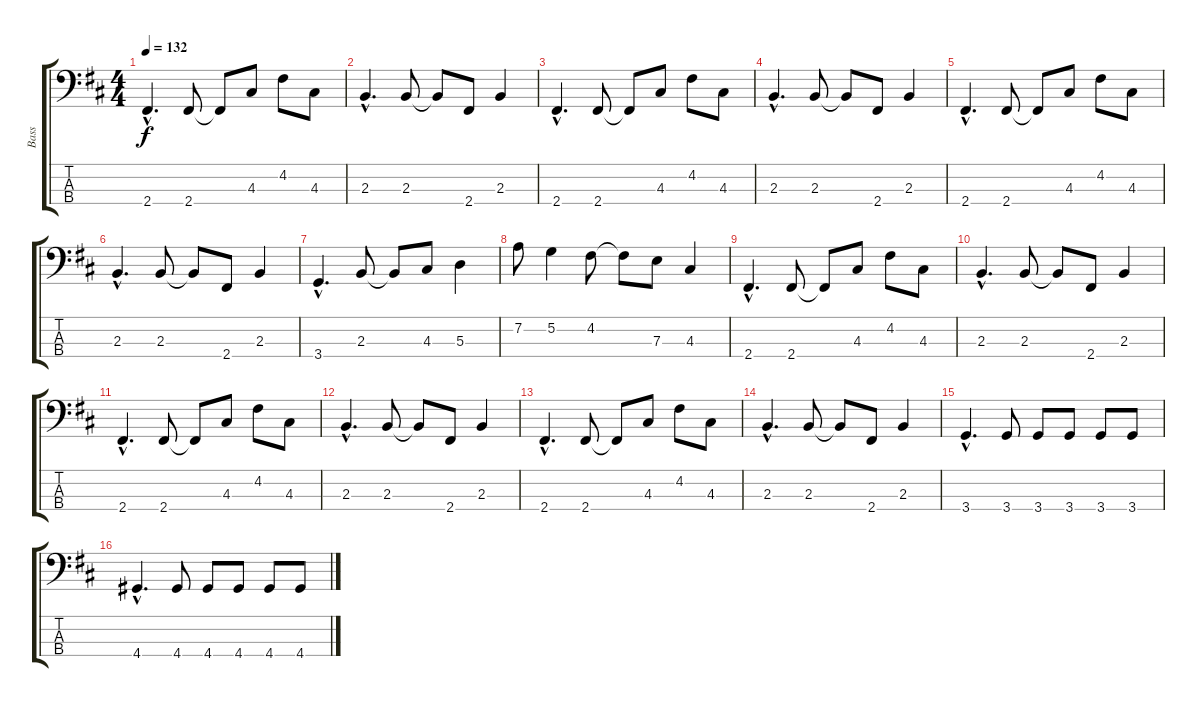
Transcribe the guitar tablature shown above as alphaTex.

\track ("Bass" "Bass") {instrument electricbasspick}
\staff {score tabs}
\tuning (G2 D2 A1 E1) {hide}
\ts (4 4)
\tempo 132
\clef f4
\ks d
2.4{hac}.4{d dy f} 2.4.8 2.4{t}.8 4.3.8 4.2.8 4.3.8 |
2.3{hac}.4{d} 2.3.8 2.3{t}.8 2.4.8 2.3.4 |
2.4{hac}.4{d} 2.4.8 2.4{t}.8 4.3.8 4.2.8 4.3.8 |
2.3{hac}.4{d} 2.3.8 2.3{t}.8 2.4.8 2.3.4 |
2.4{hac}.4{d} 2.4.8 2.4{t}.8 4.3.8 4.2.8 4.3.8 |
2.3{hac}.4{d} 2.3.8 2.3{t}.8 2.4.8 2.3.4 |
3.4{hac}.4{d} 2.3.8 2.3{t}.8 4.3.8 5.3.4 |
7.2.8 5.2.4 4.2.8 4.2{t}.8 7.3.8 4.3.4 |
2.4{hac}.4{d} 2.4.8 2.4{t}.8 4.3.8 4.2.8 4.3.8 |
2.3{hac}.4{d} 2.3.8 2.3{t}.8 2.4.8 2.3.4 |
2.4{hac}.4{d} 2.4.8 2.4{t}.8 4.3.8 4.2.8 4.3.8 |
2.3{hac}.4{d} 2.3.8 2.3{t}.8 2.4.8 2.3.4 |
2.4{hac}.4{d} 2.4.8 2.4{t}.8 4.3.8 4.2.8 4.3.8 |
2.3{hac}.4{d} 2.3.8 2.3{t}.8 2.4.8 2.3.4 |
3.4{hac}.4{d} 3.4.8 3.4.8 3.4.8 3.4.8 3.4.8 |
4.4{hac}.4{d} 4.4.8 4.4.8 4.4.8 4.4.8 4.4.8
